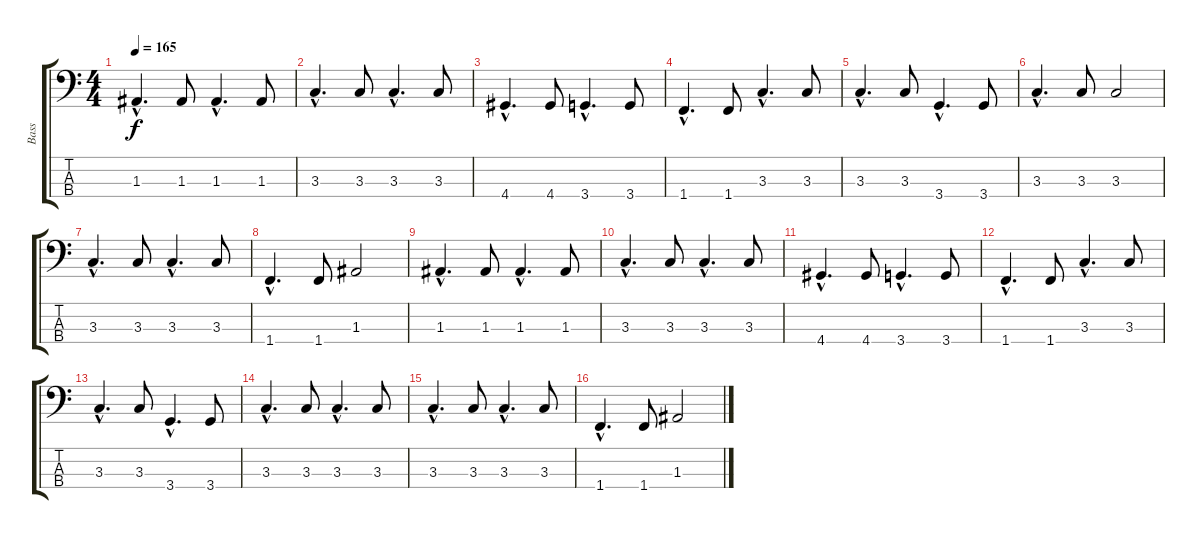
\track ("Bass" "Bass") {instrument fretlessbass}
\staff {score tabs}
\tuning (G2 D2 A1 E1) {hide}
\ts (4 4)
\tempo 165
\clef f4
\ks c
1.3{hac}.4{d dy f} 1.3.8 1.3{hac}.4{d} 1.3.8 |
3.3{hac}.4{d} 3.3.8 3.3{hac}.4{d} 3.3.8 |
4.4{hac}.4{d} 4.4.8 3.4{hac}.4{d} 3.4.8 |
1.4{hac}.4{d} 1.4.8 3.3{hac}.4{d} 3.3.8 |
3.3{hac}.4{d} 3.3.8 3.4{hac}.4{d} 3.4.8 |
3.3{hac}.4{d} 3.3.8 3.3.2 |
3.3{hac}.4{d} 3.3.8 3.3{hac}.4{d} 3.3.8 |
1.4{hac}.4{d} 1.4.8 1.3.2 |
1.3{hac}.4{d} 1.3.8 1.3{hac}.4{d} 1.3.8 |
3.3{hac}.4{d} 3.3.8 3.3{hac}.4{d} 3.3.8 |
4.4{hac}.4{d} 4.4.8 3.4{hac}.4{d} 3.4.8 |
1.4{hac}.4{d} 1.4.8 3.3{hac}.4{d} 3.3.8 |
3.3{hac}.4{d} 3.3.8 3.4{hac}.4{d} 3.4.8 |
3.3{hac}.4{d} 3.3.8 3.3{hac}.4{d} 3.3.8 |
3.3{hac}.4{d} 3.3.8 3.3{hac}.4{d} 3.3.8 |
1.4{hac}.4{d} 1.4.8 1.3.2
